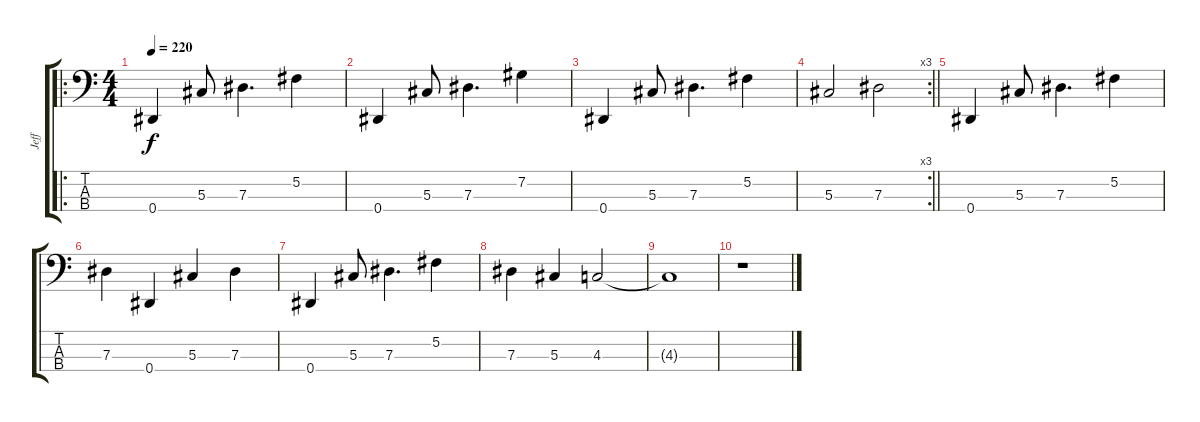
\track ("Jeff" "Jeff") {instrument electricbassfinger}
\staff {score tabs}
\tuning (Gb2 Db2 Ab1 Eb1) {hide}
\ro
\ts (4 4)
\tempo 220
\clef f4
\ks c
0.4.4{dy f} 5.3.8 7.3.4{d} 5.2.4 |
0.4.4 5.3.8 7.3.4{d} 7.2.4 |
0.4.4 5.3.8 7.3.4{d} 5.2.4 |
\rc 3
\barLineRight lightlight
5.3.2 7.3.2 |
0.4.4 5.3.8 7.3.4{d} 5.2.4 |
7.3.4 0.4.4 5.3.4 7.3.4 |
0.4.4 5.3.8 7.3.4{d} 5.2.4 |
7.3.4 5.3.4 4.3.2 |
4.3{t}.1 |
r.1
